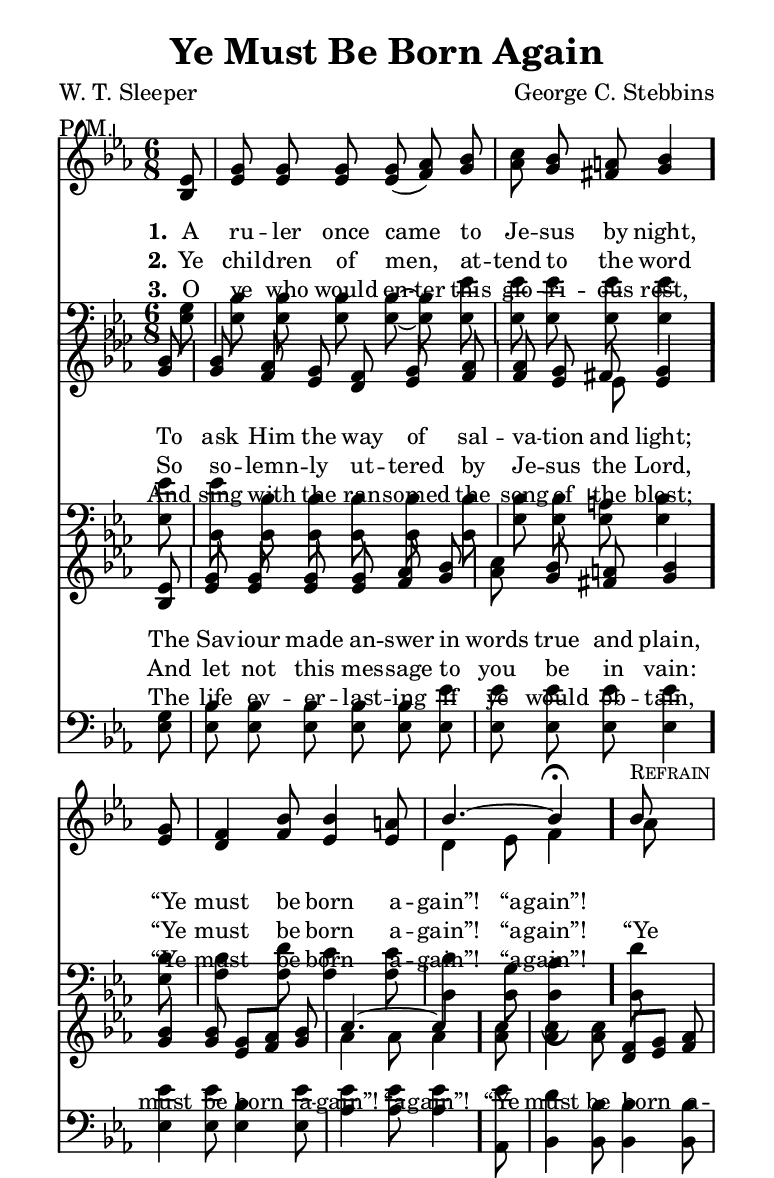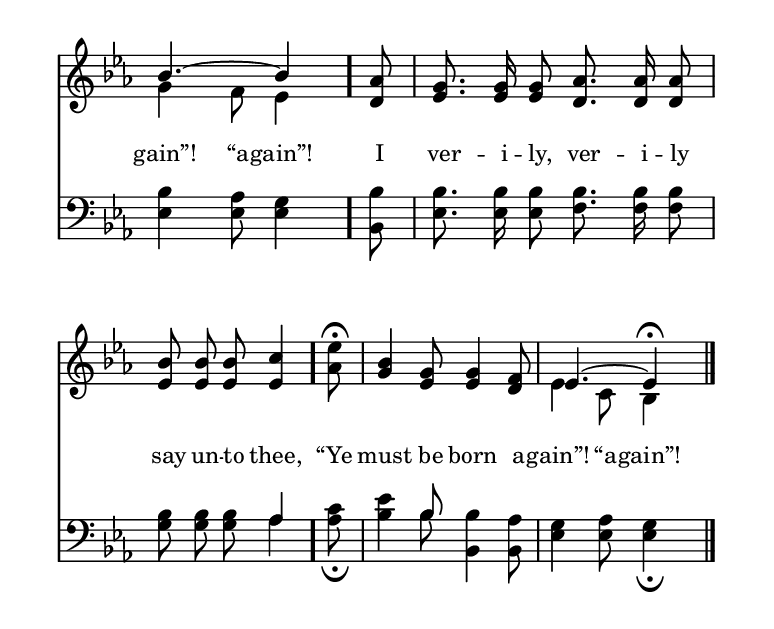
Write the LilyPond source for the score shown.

\include "common/global.ily"
\paper {
  \include "common/paper.ily"
  ragged-last-bottom = ##t
  systems-per-page = 5
system-count = 7

}

\header{
  %gospel
  hymnnumber = "142"
  title = "Ye Must Be Born Again"
  tunename = ""
  meter = "P. M."
  poet = "W. T. Sleeper"
  composer = "George C. Stebbins"
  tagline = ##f
}

ta = { \tempo 8=140 }
tb = { \tempo 8=70 }

global = {
  \include "common/overrides.ily"
  \override Staff.TimeSignature.style = #'numbered
  \time 6/8
  \override Score.MetronomeMark.transparent = ##t % hide all fermata changes too
  \ta
  \key ees \major
  \partial 8
  \autoBeamOff
}

notesSoprano = {
\global
\relative c' {

  ees8 | g g g g( aes) bes | c bes a bes4 \eogbreak
  bes8 | bes aes g f g aes | aes g fis g4 \eogbreak
  ees8 | g g g g aes bes | c bes a bes4 \eogbreak
  g8 | f4 bes8 bes4 a8 | bes4. ~ \tb bes4 \fermata \ta

  << s^\markup { \small \caps "Refrain" }
  { bes8 | bes4 bes8 g8[ aes] bes | c4. ~ c4 } >>
  c8 | c4 c8 f,8[ g] aes | bes4. ~ bes4
  aes8 | g8. g16 g8 aes8. aes16 aes8 | bes bes bes c4
  \tb ees8 \fermata \ta | bes4 g8 g4 f8 | ees4. ~ \tb ees4 \fermata \ta

  \bar "|."

}
}

notesAlto = {
\global
\relative e' {

  bes8 | ees ees ees ees( f) g | aes g fis g4
  g8 | g f ees d ees f | f ees ees ees4
  bes8 | ees ees ees ees f g | aes g fis g4
  ees8 | d4 f8 ees4 ees8 | d4 ees8 f4

  aes8 | g4 g8 ees[ f] g | aes4 aes8 aes4
  aes8 | aes4 aes8 d,[ ees] f | g4 f8 ees4
  d8 | ees8. ees16 ees8 d8. d16 d8 | ees ees ees ees4
  aes8 | g4 ees8 ees4 d8 | ees4 c8 bes4

}
}

notesTenor = {
\global
\relative a {

  g8 | bes bes bes bes ~ bes ees | ees ees ees ees4
  ees8 | ees bes bes bes bes bes | bes bes a bes4
  g8 | bes bes bes bes bes ees | ees ees ees ees4
  bes8 | bes4 d8 c4 c8 | bes4 g8 aes4

  d8 | ees4 ees8 bes4 ees8 | ees4 ees8 ees4
  ees8 | d4 bes8 bes4 bes8 | bes4 aes8 g4
  bes8 | bes8. bes16 bes8 bes8. bes16 bes8 | bes bes bes aes4
  c8 | ees4 bes8 bes4 aes8 | g4 aes8 g4

}
}

notesBass = {
\global
\relative f {

  ees8 | ees ees ees ees ~ ees ees | ees ees ees ees4
  ees8 | bes bes bes bes bes bes | ees ees ees ees4
  ees8 | ees ees ees ees ees ees | ees ees ees ees4
  ees8 | f4 f8 f4 f8 | bes,4 bes8 bes4_\fermata

  bes8 | ees4 ees8 ees4 ees8 | aes4 aes8 aes4
  aes,8 | bes4 bes8 bes4 bes8 | ees4 ees8 ees4
  bes8 | ees8. ees16 ees8 f8. f16 f8 | g g g aes4
  aes8_\fermata | bes4 bes8 bes,4 bes8 | ees4 ees8 ees4_\fermata

}
}

Refrain = \lyricmode {

“Ye must be born a -- gain”! %{HIDE>%} “a -- gain”! %{<HIDE%} \bar "."
“Ye must be born a -- gain”! %{HIDE>%} “a -- gain”! %{<HIDE%} \bar "."
I ver -- i -- ly, ver -- i -- ly say un -- to thee, \bar "."
“Ye must be born a -- gain”! %{HIDE>%} “a -- gain”! %{<HIDE%} \bar "."

}

wordsA = \lyricmode {
\set stanza = "1."

A ru -- ler once came to Je -- sus by night, \bar "."
To ask Him the way of sal -- va -- tion and light; \bar "."
The Sav -- iour made an -- swer in words true and plain, \bar "."
“Ye must be born a -- gain”! %{HIDE>%} “a -- gain”! %{<HIDE%} \bar "."

}

wordsB = \lyricmode {
\set stanza = "2."

Ye chil -- dren of men, at -- tend to the word
So so -- lemn -- ly ut -- tered by Je -- sus the Lord,
And let not this mes -- sage to you be in vain:
“Ye must be born a -- gain”! %{HIDE>%} “a -- gain”! %{<HIDE%}

\Refrain

}

wordsC = \lyricmode {
\set stanza = "3."

O ye who would { \mon } en -- ter { \moff } this glo -- ri -- ous rest,
And sing with the ran -- somed the song of the blest;
The life ev -- er -- last -- ing if ye would ob -- tain,
“Ye must be born a -- gain”! %{HIDE>%} “a -- gain”! %{<HIDE%}

}

\score {
  \context ChoirStaff <<
    \context Staff = upper <<
      \set Staff.autoBeaming = ##f
      \set ChoirStaff.systemStartDelimiter = #'SystemStartBar
      \set ChoirStaff.printPartCombineTexts = ##f
      \partcombine #'(2 . 11) \notesSoprano \notesAlto
      \context NullVoice = altos { \voiceTwo << \notesAlto >> }
      \context Lyrics = one   \lyricsto altos \wordsA
      \context Lyrics = two   \lyricsto altos \wordsB
      \context Lyrics = three \lyricsto altos \wordsC
    >>
    \context Staff = men <<
      \set Staff.autoBeaming = ##f
      \clef bass
      \set ChoirStaff.printPartCombineTexts = ##f
      \partcombine #'(2 . 11) \notesTenor \notesBass
    >>
  >>
  \layout {
    \include "common/layout.ily"
  }
  #(cond ((ly:get-option 'eog-midi-permitted) #{ \midi{
    \include "common/midi.ily"
  } #}))
}

\version "2.19.49"  % necessary for upgrading to future LilyPond versions.

% vi:set et ts=2 sw=2 ai nocindent syntax=lilypond:
